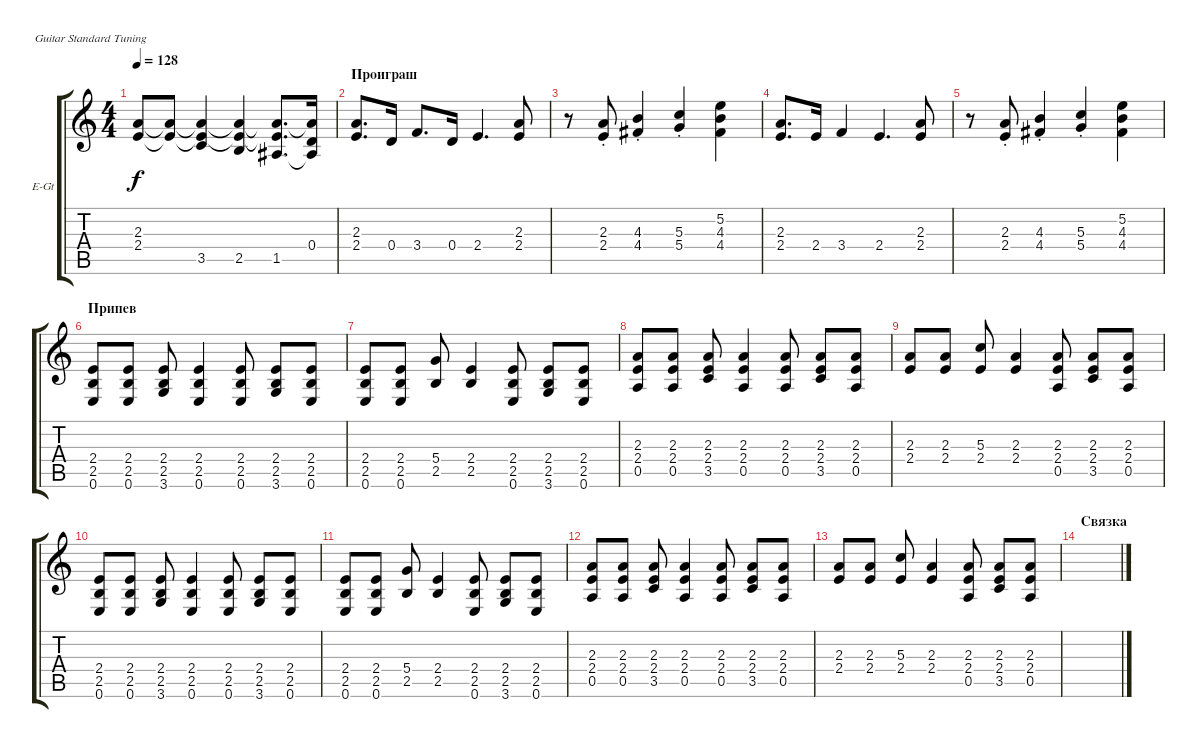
\defaultSystemsLayout 4
\bracketExtendMode groupsimilarinstruments
\firstSystemTrackNameOrientation horizontal
\otherSystemsTrackNameOrientation horizontal
\track ("Г. Каспарян" "E-Gt") {instrument overdrivenguitar}
\staff {score tabs}
\tuning (E4 B3 G3 D3 A2 E2)
\ts (4 4)
\tempo 128
\clef g2
\ks c
(2.4 2.3).8{dy f} (2.4{t} 2.3{t}).8 (3.5 2.4{t} 2.3{t}).4 (2.5 2.3{t} 2.4{t}).4 (1.5 2.3{t} 2.4{t}).8{d} (0.4 2.3{t} 1.5{t}).16 |
\section ("" "Проиграш")
(2.4 2.3).8{d} 0.4.16 3.4.8{d} 0.4.16 2.4.4{d} (2.4 2.3).8 |
r.8 (2.4{st} 2.3{st}).8 (4.4{st} 4.3{st}).4 (5.4{st} 5.3{st}).4 (4.3 5.2 4.4).4 |
(2.4 2.3).8{d} 2.4.16 3.4.4 2.4.4{d} (2.4 2.3).8 |
r.8 (2.4{st} 2.3{st}).8 (4.4{st} 4.3{st}).4 (5.4{st} 5.3{st}).4 (4.3 5.2 4.4).4 |
\section ("" "Припев")
(0.6 2.5 2.4).8 (0.6 2.5 2.4).8 (2.5 2.4 3.6).8 (0.6 2.5 2.4).4 (0.6 2.5 2.4).8 (2.5 3.6 2.4).8 (0.6 2.5 2.4).8 |
(0.6 2.5 2.4).8 (0.6 2.5 2.4).8 (2.5 5.4).8 (2.5 2.4).4 (0.6 2.5 2.4).8 (2.5 3.6 2.4).8 (0.6 2.5 2.4).8 |
(0.5 2.4 2.3).8 (0.5 2.4 2.3).8 (3.5 2.4 2.3).8 (0.5 2.4 2.3).4 (0.5 2.4 2.3).8 (3.5 2.4 2.3).8 (0.5 2.4 2.3).8 |
(2.4 2.3).8 (2.4 2.3).8 (2.4 5.3).8 (2.4 2.3).4 (0.5 2.4 2.3).8 (3.5 2.4 2.3).8 (0.5 2.4 2.3).8 |
(0.6 2.5 2.4).8 (0.6 2.5 2.4).8 (2.5 2.4 3.6).8 (0.6 2.5 2.4).4 (0.6 2.5 2.4).8 (2.5 3.6 2.4).8 (0.6 2.5 2.4).8 |
(0.6 2.5 2.4).8 (0.6 2.5 2.4).8 (2.5 5.4).8 (2.5 2.4).4 (0.6 2.5 2.4).8 (2.5 3.6 2.4).8 (0.6 2.5 2.4).8 |
(0.5 2.4 2.3).8 (0.5 2.4 2.3).8 (3.5 2.4 2.3).8 (0.5 2.4 2.3).4 (0.5 2.4 2.3).8 (3.5 2.4 2.3).8 (0.5 2.4 2.3).8 |
(2.4 2.3).8 (2.4 2.3).8 (2.4 5.3).8 (2.4 2.3).4 (0.5 2.4 2.3).8 (3.5 2.4 2.3).8 (0.5 2.4 2.3).8 |
\section ("" "Связка")
